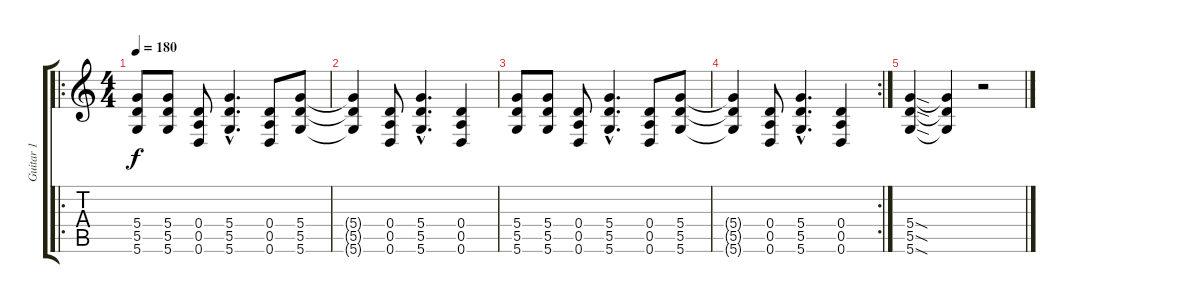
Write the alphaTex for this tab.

\track ("Guitar 1" "Guitar 1") {instrument distortionguitar}
\staff {score tabs}
\tuning (E4 B3 G3 D3 A2 D2) {hide}
\ro
\ts (4 4)
\tempo 180
\clef g2
\ks c
(5.4 5.5 5.6).8{dy f} (5.4 5.5 5.6).8 (0.4 0.5 0.6).8 (5.4{hac} 5.5{hac} 5.6{hac}).4{d} (0.4 0.5 0.6).8 (5.4 5.5 5.6).8 |
(5.4{t} 5.5{t} 5.6{t}).4 (0.4 0.5 0.6).8 (5.4{hac} 5.5{hac} 5.6{hac}).4{d} (0.4 0.5 0.6).4 |
(5.4 5.5 5.6).8 (5.4 5.5 5.6).8 (0.4 0.5 0.6).8 (5.4{hac} 5.5{hac} 5.6{hac}).4{d} (0.4 0.5 0.6).8 (5.4 5.5 5.6).8 |
\rc 2
(5.4{t} 5.5{t} 5.6{t}).4 (0.4 0.5 0.6).8 (5.4{hac} 5.5{hac} 5.6{hac}).4{d} (0.4 0.5 0.6).4 |
(5.4{sod} 5.5{sod} 5.6{sod}).4 (5.4{t} 5.5{t} 5.6{t}).4 r.2
